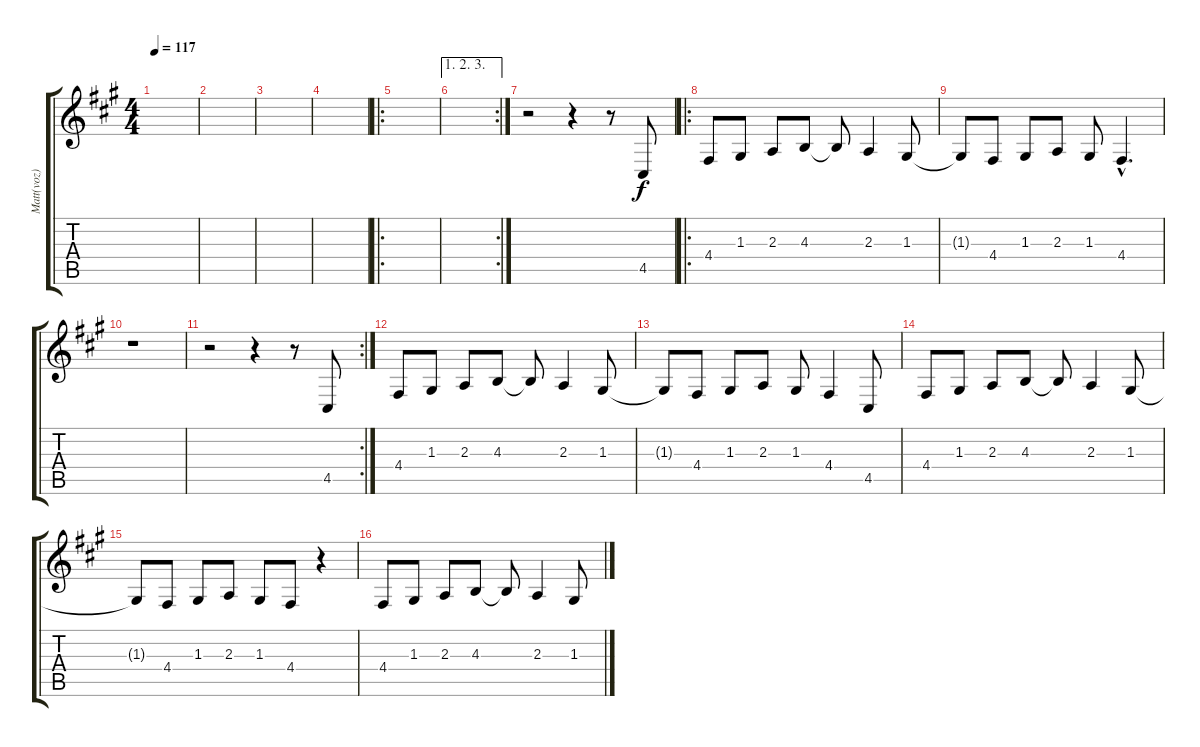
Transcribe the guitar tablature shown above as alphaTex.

\track ("Matt(voz)" "Matt(voz)") {instrument flute}
\staff {score tabs}
\tuning (E4 B3 G3 D3 A2 E2) {hide}
\ts (4 4)
\tempo 117
\clef g2
\ks a
|
|
|
|
\ro
|
\ae (1 2 3)
\rc 2
|
r.2 r.4 r.8 4.5.8 |
\ro
4.4.8 1.3.8 2.3.8 4.3.8 4.3{t}.8 2.3.4 1.3.8 |
1.3{t}.8 4.4.8 1.3.8 2.3.8 1.3.8 4.4{hac}.4{d} |
r.1 |
\rc 2
r.2 r.4 r.8 4.5.8 |
4.4.8 1.3.8 2.3.8 4.3.8 4.3{t}.8 2.3.4 1.3.8 |
1.3{t}.8 4.4.8 1.3.8 2.3.8 1.3.8 4.4.4 4.5.8 |
4.4.8 1.3.8 2.3.8 4.3.8 4.3{t}.8 2.3.4 1.3.8 |
1.3{t}.8 4.4.8 1.3.8 2.3.8 1.3.8 4.4.8 r.4 |
4.4.8 1.3.8 2.3.8 4.3.8 4.3{t}.8 2.3.4 1.3.8
